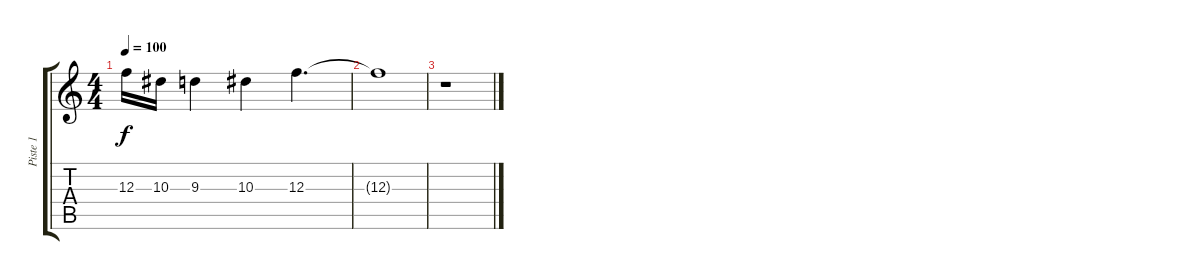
\track ("Piste 1" "Piste 1") {instrument overdrivenguitar}
\staff {score tabs}
\tuning (D4 A3 F3 C3 G2 C2) {hide}
\ts (4 4)
\tempo 100
\clef g2
\ks c
12.3.16{dy f} 10.3.16 9.3.4 10.3.4 12.3.4{d} |
12.3{t}.1 |
r.1
